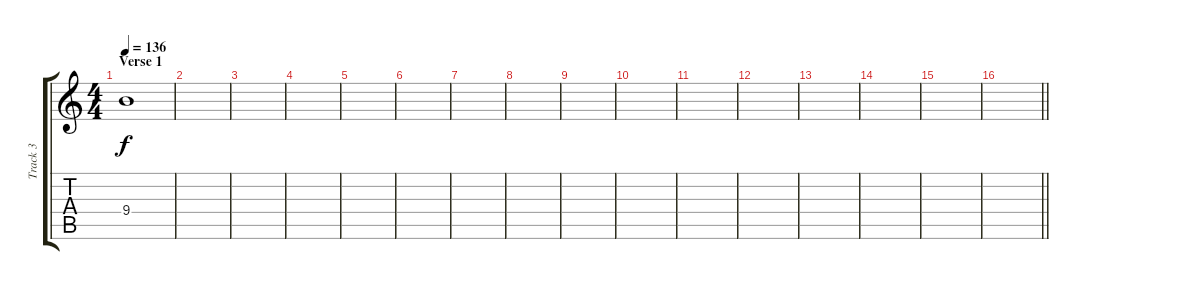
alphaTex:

\track ("Track 3" "Track 3") {instrument distortionguitar}
\staff {score tabs}
\tuning (E4 B3 G3 D3 A2 E2) {hide}
\ts (4 4)
\section ("" "Verse 1")
\tempo 136
\clef g2
\ks c
9.4.1{dy f} |
|
|
|
|
|
|
|
|
|
|
|
|
|
|
\barLineRight lightlight
